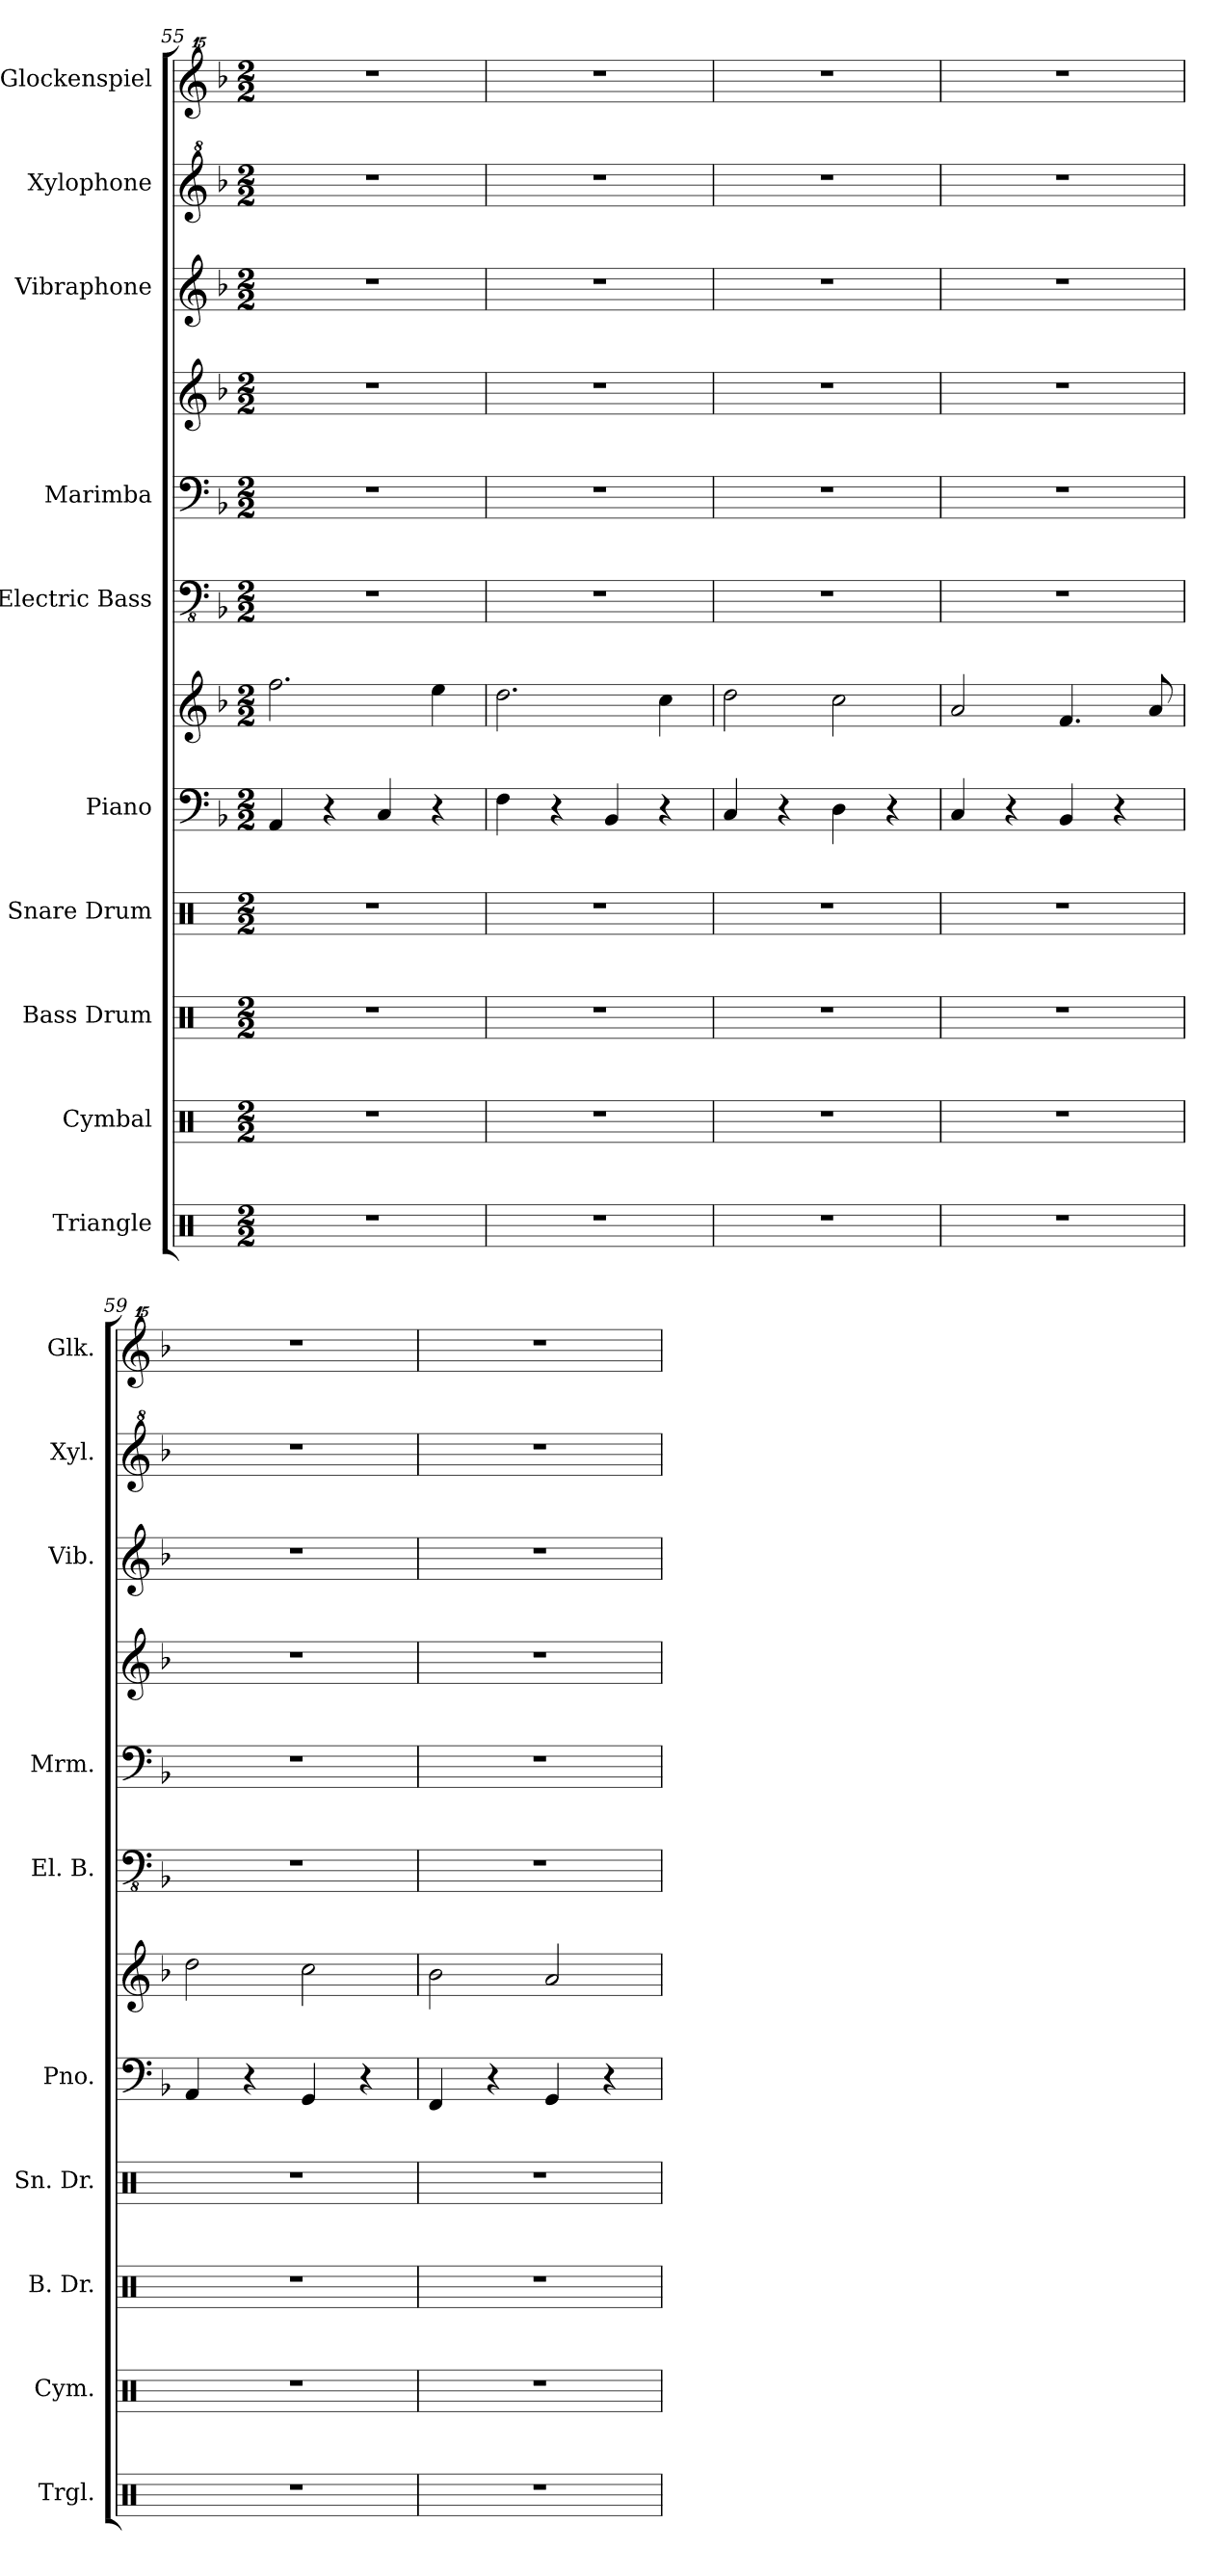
**kern	**kern	**kern	**kern	**kern	**kern	**kern	**kern	**kern	**kern	**kern	**kern
*part10	*part9	*part8	*part7	*part6	*part6	*part5	*part4	*part4	*part3	*part2	*part1
*staff12	*staff11	*staff10	*staff9	*staff8	*staff7	*staff6	*staff5	*staff4	*staff3	*staff2	*staff1
*I"Triangle	*I"Cymbal	*I"Bass Drum	*I"Snare Drum	*I"Piano	*	*I"Electric Bass	*I"Marimba	*	*I"Vibraphone	*I"Xylophone	*I"Glockenspiel
*I'Trgl.	*I'Cym.	*I'B. Dr.	*I'Sn. Dr.	*I'Pno.	*	*I'El. B.	*I'Mrm.	*	*I'Vib.	*I'Xyl.	*I'Glk.
*clefX	*clefX	*clefX	*clefX	*clefF4	*clefG2	*clefFv4	*clefF4	*clefG2	*clefG2	*clefG^2	*clefG^^2
*k[]	*k[]	*k[]	*k[]	*k[b-]	*k[b-]	*k[b-]	*k[b-]	*k[b-]	*k[b-]	*k[b-]	*k[b-]
*C:	*C:	*C:	*C:	*F:	*F:	*F:	*F:	*F:	*F:	*F:	*F:
*M2/2	*M2/2	*M2/2	*M2/2	*M2/2	*M2/2	*M2/2	*M2/2	*M2/2	*M2/2	*M2/2	*M2/2
=55	=55	=55	=55	=55	=55	=55	=55	=55	=55	=55	=55
1r	1r	1r	1r	4AA/	2.ff\	1r	1r	1r	1r	1r	1r
.	.	.	.	4r	.	.	.	.	.	.	.
.	.	.	.	4C/	.	.	.	.	.	.	.
.	.	.	.	4r	4ee\	.	.	.	.	.	.
=56	=56	=56	=56	=56	=56	=56	=56	=56	=56	=56	=56
1r	1r	1r	1r	4F\	2.dd\	1r	1r	1r	1r	1r	1r
.	.	.	.	4r	.	.	.	.	.	.	.
.	.	.	.	4BB-/	.	.	.	.	.	.	.
.	.	.	.	4r	4cc\	.	.	.	.	.	.
!!LO:PB:g=z
=57	=57	=57	=57	=57	=57	=57	=57	=57	=57	=57	=57
1r	1r	1r	1r	4C/	2dd\	1r	1r	1r	1r	1r	1r
.	.	.	.	4r	.	.	.	.	.	.	.
.	.	.	.	4D\	2cc\	.	.	.	.	.	.
.	.	.	.	4r	.	.	.	.	.	.	.
=58	=58	=58	=58	=58	=58	=58	=58	=58	=58	=58	=58
1r	1r	1r	1r	4C/	2a/	1r	1r	1r	1r	1r	1r
.	.	.	.	4r	.	.	.	.	.	.	.
.	.	.	.	4BB-/	4.f/	.	.	.	.	.	.
.	.	.	.	4r	.	.	.	.	.	.	.
.	.	.	.	.	8a/	.	.	.	.	.	.
=59	=59	=59	=59	=59	=59	=59	=59	=59	=59	=59	=59
1r	1r	1r	1r	4AA/	2dd\	1r	1r	1r	1r	1r	1r
.	.	.	.	4r	.	.	.	.	.	.	.
.	.	.	.	4GG/	2cc\	.	.	.	.	.	.
.	.	.	.	4r	.	.	.	.	.	.	.
=60	=60	=60	=60	=60	=60	=60	=60	=60	=60	=60	=60
1r	1r	1r	1r	4FF/	2b-\	1r	1r	1r	1r	1r	1r
.	.	.	.	4r	.	.	.	.	.	.	.
.	.	.	.	4GG/	2a/	.	.	.	.	.	.
.	.	.	.	4r	.	.	.	.	.	.	.
=	=	=	=	=	=	=	=	=	=	=	=
*-	*-	*-	*-	*-	*-	*-	*-	*-	*-	*-	*-
